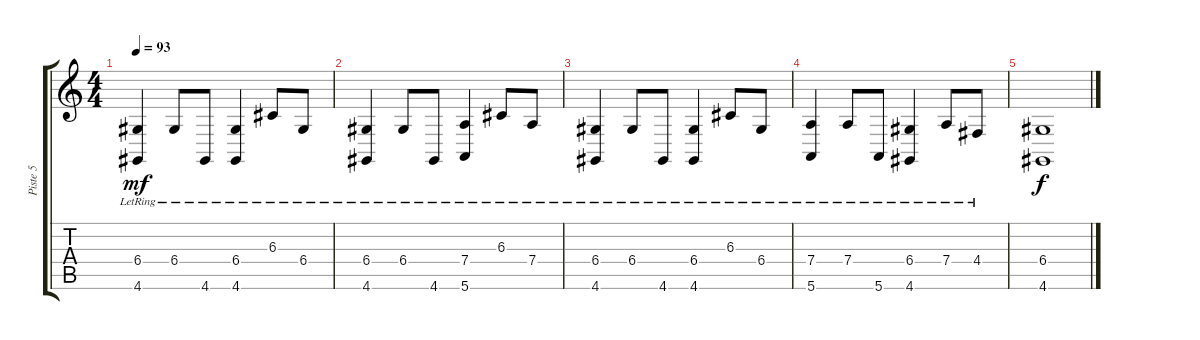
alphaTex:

\track ("Piste 5" "Piste 5") {instrument acousticgrandpiano}
\staff {score tabs}
\tuning (E4 B3 G3 D3 A2 E2) {hide}
\ts (4 4)
\tempo 93
\clef g2
\ks c
(6.4{lr} 4.6{lr}).4{dy mf instrument acousticgrandpiano} 6.4{lr}.8 4.6{lr}.8 (6.4{lr} 4.6{lr}).4 6.3{lr}.8 6.4{lr}.8 |
(6.4{lr} 4.6{lr}).4 6.4{lr}.8 4.6{lr}.8 (7.4{lr} 5.6{lr}).4 6.3{lr}.8 7.4{lr}.8 |
(6.4{lr} 4.6{lr}).4 6.4{lr}.8 4.6{lr}.8 (6.4{lr} 4.6{lr}).4 6.3{lr}.8 6.4{lr}.8 |
(7.4{lr} 5.6{lr}).4 7.4{lr}.8 5.6{lr}.8 (6.4{lr} 4.6{lr}).4 7.4{lr}.8 4.4{lr}.8 |
(6.4 4.6).1{dy f}
